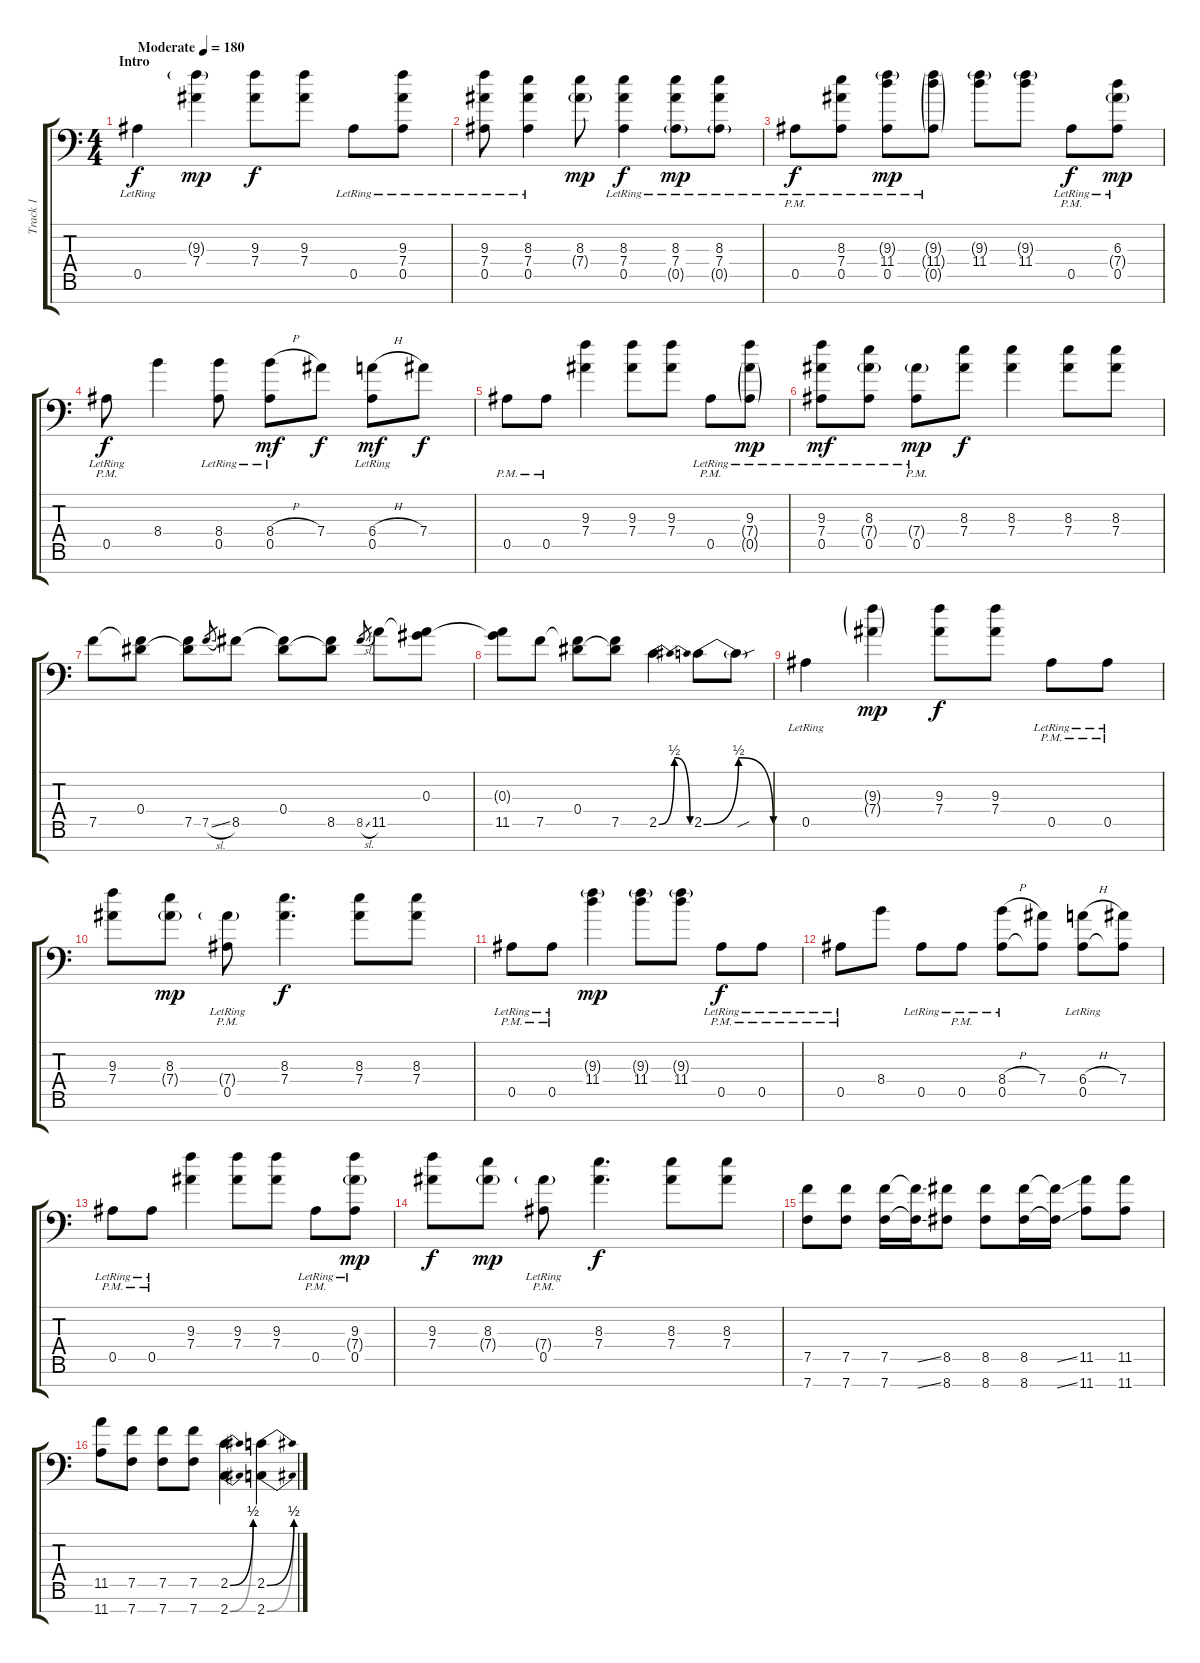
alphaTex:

\track ("Track 1" "Track 1") {instrument overdrivenguitar}
\staff {score tabs}
\tuning (F4 C4 Ab3 Eb3 Bb2 F2 Bb1) {hide}
\ts (4 4)
\section ("" "Intro")
\tempo (180 "Moderate")
\clef f4
\ks c
0.5{lr}.4{dy f volume 9 balance 8 instrument electricguitarclean} (9.3{g} 7.4).4{dy mp} (9.3 7.4).8{dy f} (9.3 7.4).8 0.5{lr}.8 (9.3 7.4 0.5{lr}).8 |
(9.3 7.4 0.5{lr}).8 (8.3 7.4 0.5{lr}).4 (8.3 7.4{g}).8{dy mp} (8.3 7.4 0.5{lr}).4{dy f} (8.3 7.4 0.5{g lr}).8{dy mp} (8.3 7.4 0.5{g lr}).8 |
0.5{pm lr}.8{dy f} (8.3 7.4 0.5{lr}).8 (9.3{g} 11.4 0.5{lr}).8{dy mp} (9.3{g} 11.4{g} 0.5{g lr}).8 (9.3{g} 11.4).8 (9.3{g} 11.4).8 0.5{pm lr}.8{dy f} (6.3 7.4{g} 0.5{lr}).8{dy mp} |
0.5{pm lr}.8{dy f} 8.4.4 (8.4 0.5{lr}).8 (8.4{h} 0.5{lr}).8{dy mf} 7.4.8{dy f} (6.4{h} 0.5{lr}).8{dy mf} 7.4.8{dy f} |
0.5{pm}.8 0.5{pm}.8 (9.3 7.4).4 (9.3 7.4).8 (9.3 7.4).8 0.5{pm lr}.8 (9.3 7.4{g} 0.5{g lr}).8{dy mp} |
(9.3 7.4 0.5{lr}).8{dy mf} (8.3 7.4{g} 0.5{lr}).8 (7.4{g} 0.5{pm lr}).8{dy mp} (8.3 7.4).8{dy f} (8.3 7.4).4 (8.3 7.4).8 (8.3 7.4).8 |
7.5.8 (0.4 7.5{t}).8 (0.4{t} 7.5).8 7.5{sl}.8{gr} 8.5.8 (0.4 8.5{t}).8 (0.4{t} 8.5).8 8.5{sl}.8{gr} 11.5.8 (0.3 11.5{t}).8 |
(0.3{t} 11.5).8 7.5.8 (0.4 7.5{t}).8 (0.4{t} 7.5).8 2.5{be (bendrelease 0 0 30 2 30 2 60 0)}.4 2.5{be (bendrelease 0 0 30 2 30 2 60 0)}.8 2.5{sou t}.8 |
0.5{lr}.4 (9.3{g} 7.4{g}).4{dy mp} (9.3 7.4).8{dy f} (9.3 7.4).8 0.5{pm lr}.8 0.5{pm lr}.8 |
(9.3 7.4).8 (8.3 7.4{g}).8{dy mp} (7.4{g pm} 0.5{pm lr}).8 (8.3 7.4).4{d dy f} (8.3 7.4).8 (8.3 7.4).8 |
0.5{pm lr}.8 0.5{pm lr}.8 (9.3{g} 11.4).4{dy mp} (9.3{g} 11.4).8 (9.3{g} 11.4).8 0.5{pm lr}.8{dy f} 0.5{pm lr}.8 |
0.5{pm lr}.8 8.4.8 0.5{lr}.8 0.5{pm lr}.8 (8.4{h} 0.5{lr}).8 (7.4 0.5{t}).8 (6.4{h} 0.5{lr}).8 (7.4 0.5{t}).8 |
0.5{pm lr}.8 0.5{pm lr}.8 (9.3 7.4).4 (9.3 7.4).8 (9.3 7.4).8 0.5{pm lr}.8 (9.3 7.4{g} 0.5{lr}).8{dy mp} |
(9.3 7.4).8{dy f} (8.3 7.4{g}).8{dy mp} (7.4{g pm} 0.5{pm lr}).8 (8.3 7.4).4{d dy f} (8.3 7.4).8 (8.3 7.4).8 |
(7.5 7.7).8{volume 13 balance 0 instrument overdrivenguitar} (7.5 7.7).8 (7.5 7.7).16 (7.5{ss t} 7.7{ss t}).16 (8.5 8.7).8 (8.5 8.7).8 (8.5 8.7).16 (8.5{ss t} 8.7{ss t}).16 (11.5 11.7).8 (11.5 11.7).8 |
(11.5 11.7).8 (7.5 7.7).8 (7.5 7.7).8 (7.5 7.7).8 (2.5{be (bend 0 0 60 2)} 2.7{be (bend 0 0 60 2)}).4 (2.5{be (bend 0 0 60 2)} 2.7{be (bend 0 0 60 2)}).4
